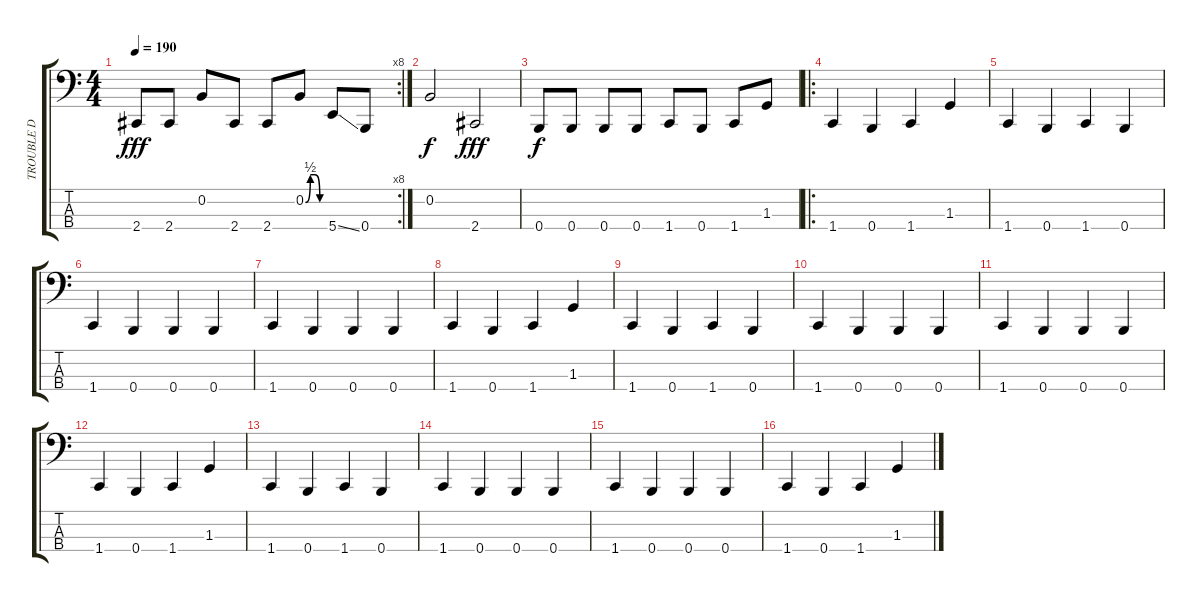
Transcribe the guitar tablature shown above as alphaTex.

\track ("TROUBLE D" "TROUBLE D") {instrument electricbasspick}
\staff {score tabs}
\tuning (E2 B1 Gb1 B0) {hide}
\rc 8
\ts (4 4)
\tempo 190
\clef f4
\ks c
2.4.8{dy fff} 2.4.8 0.2.8 2.4.8 2.4.8 0.2{be (custom 0 0 15 2 30 2 45 0 60 0)}.8 5.4{ss}.8 0.4.8 |
0.2.2{dy f} 2.4.2{dy fff} |
0.4.8{dy f} 0.4.8 0.4.8 0.4.8 1.4.8 0.4.8 1.4.8 1.3.8 |
\ro
1.4.4 0.4.4 1.4.4 1.3.4 |
1.4.4 0.4.4 1.4.4 0.4.4 |
1.4.4 0.4.4 0.4.4 0.4.4 |
1.4.4 0.4.4 0.4.4 0.4.4 |
1.4.4 0.4.4 1.4.4 1.3.4 |
1.4.4 0.4.4 1.4.4 0.4.4 |
1.4.4 0.4.4 0.4.4 0.4.4 |
1.4.4 0.4.4 0.4.4 0.4.4 |
1.4.4 0.4.4 1.4.4 1.3.4 |
1.4.4 0.4.4 1.4.4 0.4.4 |
1.4.4 0.4.4 0.4.4 0.4.4 |
1.4.4 0.4.4 0.4.4 0.4.4 |
1.4.4 0.4.4 1.4.4 1.3.4
